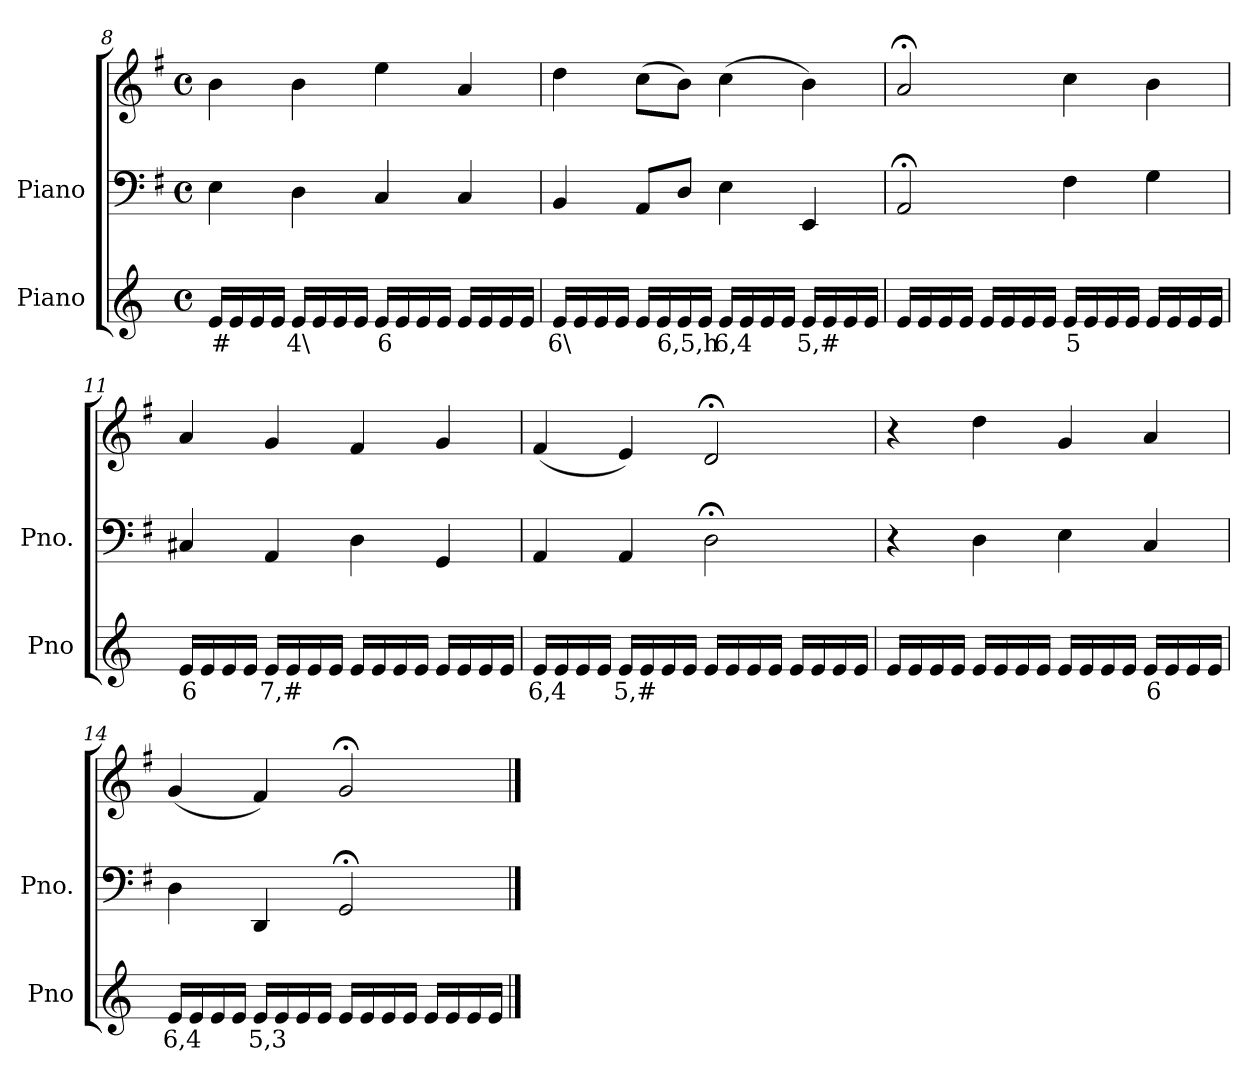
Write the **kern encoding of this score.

**kern	**text	**kern	**kern
*part2	*part2	*part1	*part1
*staff3	*staff3	*staff2	*staff1
*I"Piano	*	*I"Piano	*
*I'Pno	*	*I'Pno.	*
*clefG2	*	*clefF4	*clefG2
*k[]	*	*k[f#]	*k[f#]
*M4/4	*	*M4/4	*M4/4
*met(c)	*	*met(c)	*met(c)
=8	=8	=8	=8
!	!LO:LY:b	!	!
16e/LL	#	4E\	4b\
16e/	.	.	.
16e/	.	.	.
16e/JJ	.	.	.
!	!LO:LY:b	!	!
16e/LL	4\	4D\	4b\
16e/	.	.	.
16e/	.	.	.
16e/JJ	.	.	.
!	!LO:LY:b	!	!
16e/LL	6	4C/	4ee\
16e/	.	.	.
16e/	.	.	.
16e/JJ	.	.	.
16e/LL	.	4C/	4a/
16e/	.	.	.
16e/	.	.	.
16e/JJ	.	.	.
=9	=9	=9	=9
!	!LO:LY:b	!	!
16e/LL	6\	4BB/	4dd\
16e/	.	.	.
16e/	.	.	.
16e/JJ	.	.	.
16e/LL	.	8AA/L	(>8cc\L
16e/	.	.	.
!	!LO:LY:b	!	!
16e/	6,5,h	8D/J	8b\J)
16e/JJ	.	.	.
!	!LO:LY:b	!	!
16e/LL	6,4	4E\	(>4cc\
16e/	.	.	.
16e/	.	.	.
16e/JJ	.	.	.
!	!LO:LY:b	!	!
16e/LL	5,#	4EE/	4b\)
16e/	.	.	.
16e/	.	.	.
16e/JJ	.	.	.
=10	=10	=10	=10
16e/LL	.	2AA;</	2a;</
16e/	.	.	.
16e/	.	.	.
16e/JJ	.	.	.
16e/LL	.	.	.
16e/	.	.	.
16e/	.	.	.
16e/JJ	.	.	.
!	!LO:LY:b	!	!
16e/LL	5	4F#\	4cc\
16e/	.	.	.
16e/	.	.	.
16e/JJ	.	.	.
16e/LL	.	4G\	4b\
16e/	.	.	.
16e/	.	.	.
16e/JJ	.	.	.
=11	=11	=11	=11
!	!LO:LY:b	!	!
16e/LL	6	4C#X/	4a/
16e/	.	.	.
16e/	.	.	.
16e/JJ	.	.	.
!	!LO:LY:b	!	!
16e/LL	7,#	4AA/	4g/
16e/	.	.	.
16e/	.	.	.
16e/JJ	.	.	.
16e/LL	.	4D\	4f#/
16e/	.	.	.
16e/	.	.	.
16e/JJ	.	.	.
16e/LL	.	4GG/	4g/
16e/	.	.	.
16e/	.	.	.
16e/JJ	.	.	.
=12	=12	=12	=12
!	!LO:LY:b	!	!
16e/LL	6,4	4AA/	(<4f#/
16e/	.	.	.
16e/	.	.	.
16e/JJ	.	.	.
!	!LO:LY:b	!	!
16e/LL	5,#	4AA/	4e/)
16e/	.	.	.
16e/	.	.	.
16e/JJ	.	.	.
16e/LL	.	2D;<\	2d;</
16e/	.	.	.
16e/	.	.	.
16e/JJ	.	.	.
16e/LL	.	.	.
16e/	.	.	.
16e/	.	.	.
16e/JJ	.	.	.
=13	=13	=13	=13
16e/LL	.	4r	4r
16e/	.	.	.
16e/	.	.	.
16e/JJ	.	.	.
16e/LL	.	4D\	4dd\
16e/	.	.	.
16e/	.	.	.
16e/JJ	.	.	.
16e/LL	.	4E\	4g/
16e/	.	.	.
16e/	.	.	.
16e/JJ	.	.	.
!	!LO:LY:b	!	!
16e/LL	6	4C/	4a/
16e/	.	.	.
16e/	.	.	.
16e/JJ	.	.	.
=14	=14	=14	=14
!	!LO:LY:b	!	!
16e/LL	6,4	4D\	(<4g/
16e/	.	.	.
16e/	.	.	.
16e/JJ	.	.	.
!	!LO:LY:b	!	!
16e/LL	5,3	4DD/	4f#/)
16e/	.	.	.
16e/	.	.	.
16e/JJ	.	.	.
16e/LL	.	2GG;</	2g;</
16e/	.	.	.
16e/	.	.	.
16e/JJ	.	.	.
16e/LL	.	.	.
16e/	.	.	.
16e/	.	.	.
16e/JJ	.	.	.
==	==	==	==
*-	*-	*-	*-
